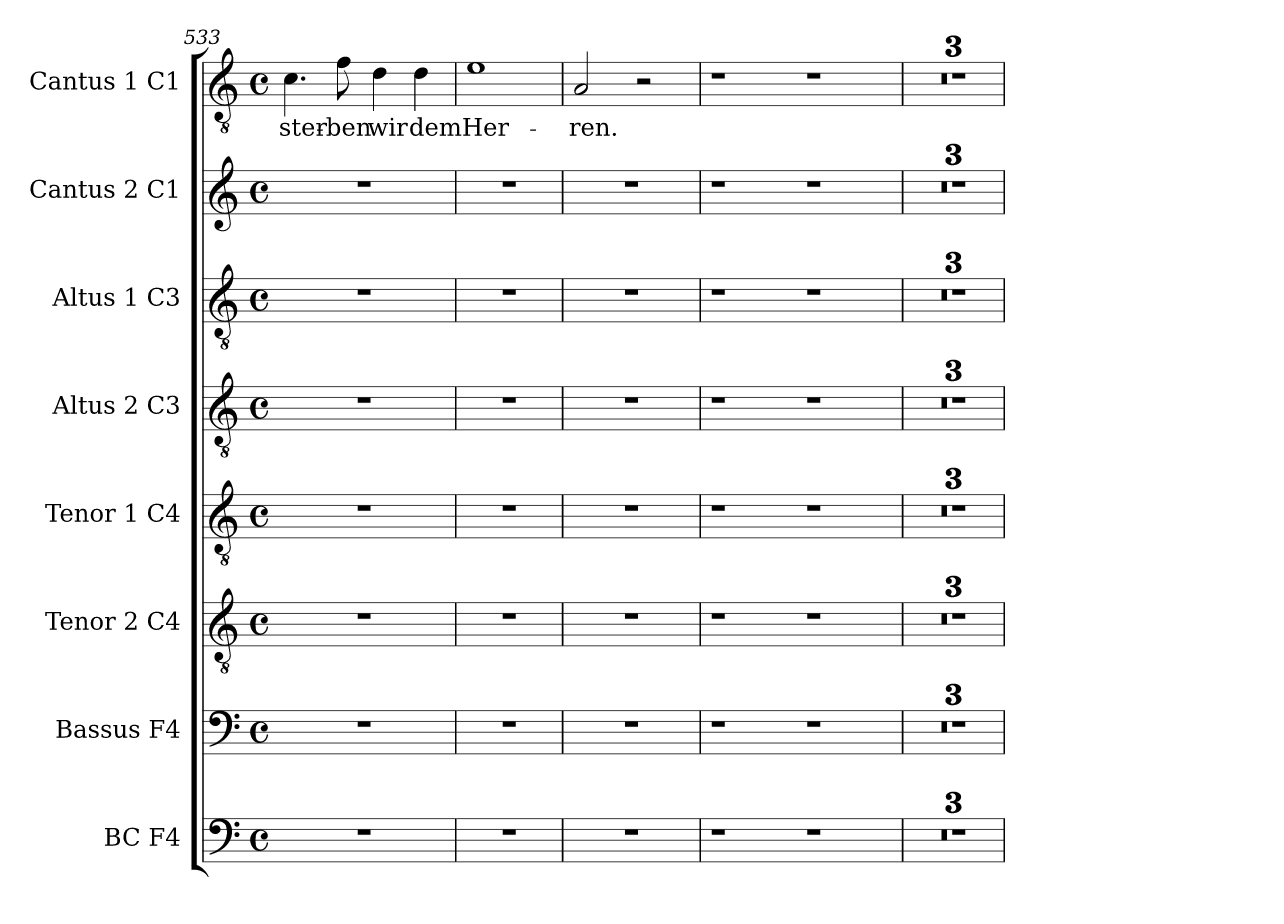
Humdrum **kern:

**kern	**kern	**kern	**kern	**kern	**kern	**kern	**kern	**text
*part8	*part7	*part6	*part5	*part4	*part3	*part2	*part1	*part1
*staff8	*staff7	*staff6	*staff5	*staff4	*staff3	*staff2	*staff1	*staff1
*I"BC  F4	*I"Bassus  F4	*I"Tenor 2  C4	*I"Tenor 1  C4	*I"Altus 2  C3	*I"Altus 1  C3	*I"Cantus 2  C1	*I"Cantus 1  C1	*
*clefF4	*clefF4	*clefGv2	*clefGv2	*clefGv2	*clefGv2	*clefG2	*clefGv2	*
*k[]	*k[]	*k[]	*k[]	*k[]	*k[]	*k[]	*k[]	*
*C:	*C:	*C:	*C:	*C:	*C:	*C:	*C:	*
*M4/4	*M4/4	*M4/4	*M4/4	*M4/4	*M4/4	*M4/4	*M4/4	*
*met(c)	*met(c)	*met(c)	*met(c)	*met(c)	*met(c)	*met(c)	*met(c)	*
=533	=533	=533	=533	=533	=533	=533	=533	=533
!	!	!	!	!	!	!	!	!LO:LY:b:cj
1r	1r	1r	1r	1r	1r	1r	4.c\	ster-
!	!	!	!	!	!	!	!	!LO:LY:b:cj
.	.	.	.	.	.	.	8f\	-ben
!	!	!	!	!	!	!	!	!LO:LY:b:cj
.	.	.	.	.	.	.	4d\	wir
!	!	!	!	!	!	!	!	!LO:LY:b:cj
.	.	.	.	.	.	.	4d\	dem
=534	=534	=534	=534	=534	=534	=534	=534	=534
!	!	!	!	!	!	!	!	!LO:LY:b:cj
1r	1r	1r	1r	1r	1r	1r	1e	Her-
!!LO:LB:g=z
=535	=535	=535	=535	=535	=535	=535	=535	=535
!	!	!	!	!	!	!	!	!LO:LY:b:cj
1r	1r	1r	1r	1r	1r	1r	2A/	-ren.
.	.	.	.	.	.	.	2r	.
=536	=536	=536	=536	=536	=536	=536	=536	=536
1r	1r	1r	1r	1r	1r	1r	1r	.
1r	1r	1r	1r	1r	1r	1r	1r	.
=537	=537	=537	=537	=537	=537	=537	=537	=537
1r	1r	1r	1r	1r	1r	1r	1r	.
=538	=538	=538	=538	=538	=538	=538	=538	=538
1r	1r	1r	1r	1r	1r	1r	1r	.
=539	=539	=539	=539	=539	=539	=539	=539	=539
1r	1r	1r	1r	1r	1r	1r	1r	.
=	=	=	=	=	=	=	=	=
*-	*-	*-	*-	*-	*-	*-	*-	*-
